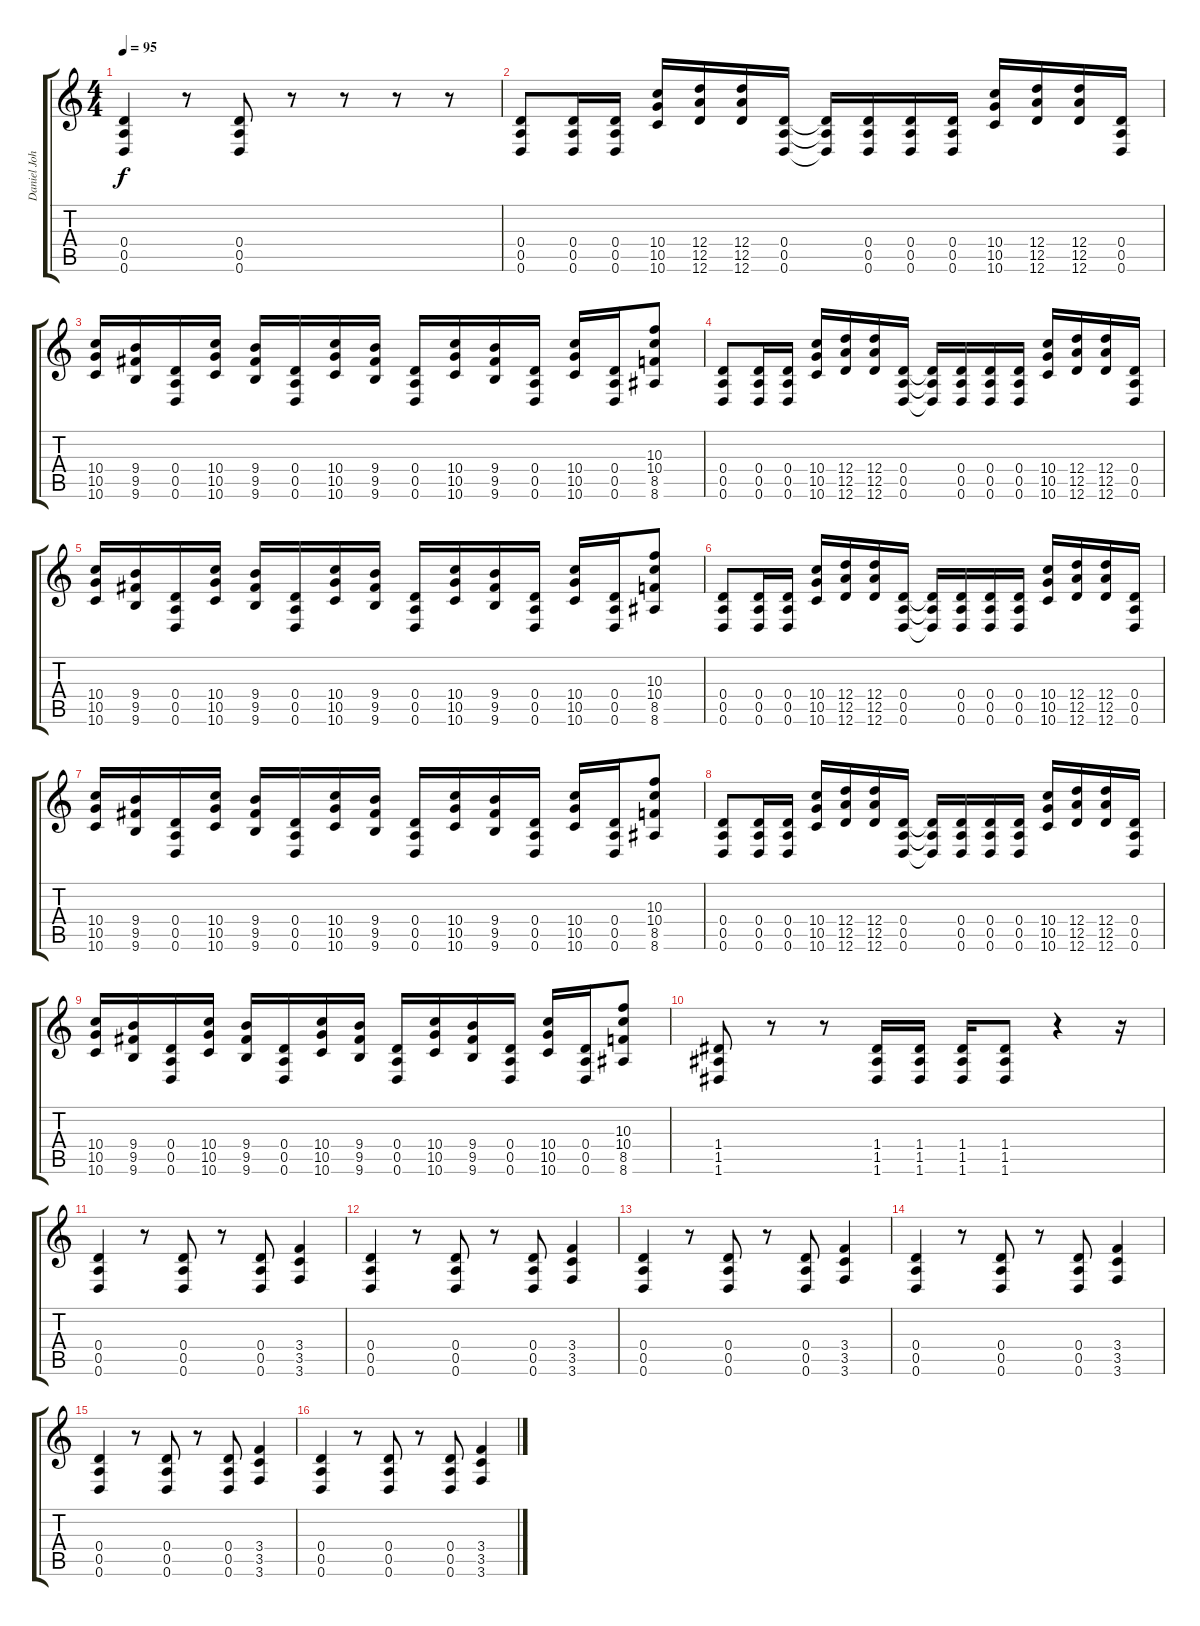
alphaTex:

\track ("Daniel Johns (distortion guitare)" "Daniel Joh") {instrument distortionguitar}
\staff {score tabs}
\tuning (E4 B3 G3 D3 A2 D2) {hide}
\ts (4 4)
\tempo 95
\clef g2
\ks c
(0.4 0.5 0.6).4{dy f} r.8 (0.4 0.5 0.6).8 r.8 r.8 r.8 r.8 |
(0.4 0.5 0.6).8 (0.4 0.5 0.6).16 (0.4 0.5 0.6).16 (10.4 10.5 10.6).16 (12.4 12.5 12.6).16 (12.4 12.5 12.6).16 (0.4 0.5 0.6).16 (0.4{t} 0.5{t} 0.6{t}).16 (0.4 0.5 0.6).16 (0.4 0.5 0.6).16 (0.4 0.5 0.6).16 (10.4 10.5 10.6).16 (12.4 12.5 12.6).16 (12.4 12.5 12.6).16 (0.4 0.5 0.6).16 |
(10.4 10.5 10.6).16 (9.4 9.5 9.6).16 (0.4 0.5 0.6).16 (10.4 10.5 10.6).16 (9.4 9.5 9.6).16 (0.4 0.5 0.6).16 (10.4 10.5 10.6).16 (9.4 9.5 9.6).16 (0.4 0.5 0.6).16 (10.4 10.5 10.6).16 (9.4 9.5 9.6).16 (0.4 0.5 0.6).16 (10.4 10.5 10.6).16 (0.4 0.5 0.6).16 (10.3 10.4 8.5 8.6).8 |
(0.4 0.5 0.6).8 (0.4 0.5 0.6).16 (0.4 0.5 0.6).16 (10.4 10.5 10.6).16 (12.4 12.5 12.6).16 (12.4 12.5 12.6).16 (0.4 0.5 0.6).16 (0.4{t} 0.5{t} 0.6{t}).16 (0.4 0.5 0.6).16 (0.4 0.5 0.6).16 (0.4 0.5 0.6).16 (10.4 10.5 10.6).16 (12.4 12.5 12.6).16 (12.4 12.5 12.6).16 (0.4 0.5 0.6).16 |
(10.4 10.5 10.6).16 (9.4 9.5 9.6).16 (0.4 0.5 0.6).16 (10.4 10.5 10.6).16 (9.4 9.5 9.6).16 (0.4 0.5 0.6).16 (10.4 10.5 10.6).16 (9.4 9.5 9.6).16 (0.4 0.5 0.6).16 (10.4 10.5 10.6).16 (9.4 9.5 9.6).16 (0.4 0.5 0.6).16 (10.4 10.5 10.6).16 (0.4 0.5 0.6).16 (10.3 10.4 8.5 8.6).8 |
(0.4 0.5 0.6).8 (0.4 0.5 0.6).16 (0.4 0.5 0.6).16 (10.4 10.5 10.6).16 (12.4 12.5 12.6).16 (12.4 12.5 12.6).16 (0.4 0.5 0.6).16 (0.4{t} 0.5{t} 0.6{t}).16 (0.4 0.5 0.6).16 (0.4 0.5 0.6).16 (0.4 0.5 0.6).16 (10.4 10.5 10.6).16 (12.4 12.5 12.6).16 (12.4 12.5 12.6).16 (0.4 0.5 0.6).16 |
(10.4 10.5 10.6).16 (9.4 9.5 9.6).16 (0.4 0.5 0.6).16 (10.4 10.5 10.6).16 (9.4 9.5 9.6).16 (0.4 0.5 0.6).16 (10.4 10.5 10.6).16 (9.4 9.5 9.6).16 (0.4 0.5 0.6).16 (10.4 10.5 10.6).16 (9.4 9.5 9.6).16 (0.4 0.5 0.6).16 (10.4 10.5 10.6).16 (0.4 0.5 0.6).16 (10.3 10.4 8.5 8.6).8 |
(0.4 0.5 0.6).8 (0.4 0.5 0.6).16 (0.4 0.5 0.6).16 (10.4 10.5 10.6).16 (12.4 12.5 12.6).16 (12.4 12.5 12.6).16 (0.4 0.5 0.6).16 (0.4{t} 0.5{t} 0.6{t}).16 (0.4 0.5 0.6).16 (0.4 0.5 0.6).16 (0.4 0.5 0.6).16 (10.4 10.5 10.6).16 (12.4 12.5 12.6).16 (12.4 12.5 12.6).16 (0.4 0.5 0.6).16 |
(10.4 10.5 10.6).16 (9.4 9.5 9.6).16 (0.4 0.5 0.6).16 (10.4 10.5 10.6).16 (9.4 9.5 9.6).16 (0.4 0.5 0.6).16 (10.4 10.5 10.6).16 (9.4 9.5 9.6).16 (0.4 0.5 0.6).16 (10.4 10.5 10.6).16 (9.4 9.5 9.6).16 (0.4 0.5 0.6).16 (10.4 10.5 10.6).16 (0.4 0.5 0.6).16 (10.3 10.4 8.5 8.6).8 |
(1.4 1.5 1.6).8 r.8 r.8 (1.4 1.5 1.6).16 (1.4 1.5 1.6).16 (1.4 1.5 1.6).16 (1.4 1.5 1.6).8 r.4 r.16 |
(0.4 0.5 0.6).4 r.8 (0.4 0.5 0.6).8 r.8 (0.4 0.5 0.6).8 (3.4 3.5 3.6).4 |
(0.4 0.5 0.6).4 r.8 (0.4 0.5 0.6).8 r.8 (0.4 0.5 0.6).8 (3.4 3.5 3.6).4 |
(0.4 0.5 0.6).4 r.8 (0.4 0.5 0.6).8 r.8 (0.4 0.5 0.6).8 (3.4 3.5 3.6).4 |
(0.4 0.5 0.6).4 r.8 (0.4 0.5 0.6).8 r.8 (0.4 0.5 0.6).8 (3.4 3.5 3.6).4 |
(0.4 0.5 0.6).4 r.8 (0.4 0.5 0.6).8 r.8 (0.4 0.5 0.6).8 (3.4 3.5 3.6).4 |
(0.4 0.5 0.6).4 r.8 (0.4 0.5 0.6).8 r.8 (0.4 0.5 0.6).8 (3.4 3.5 3.6).4
